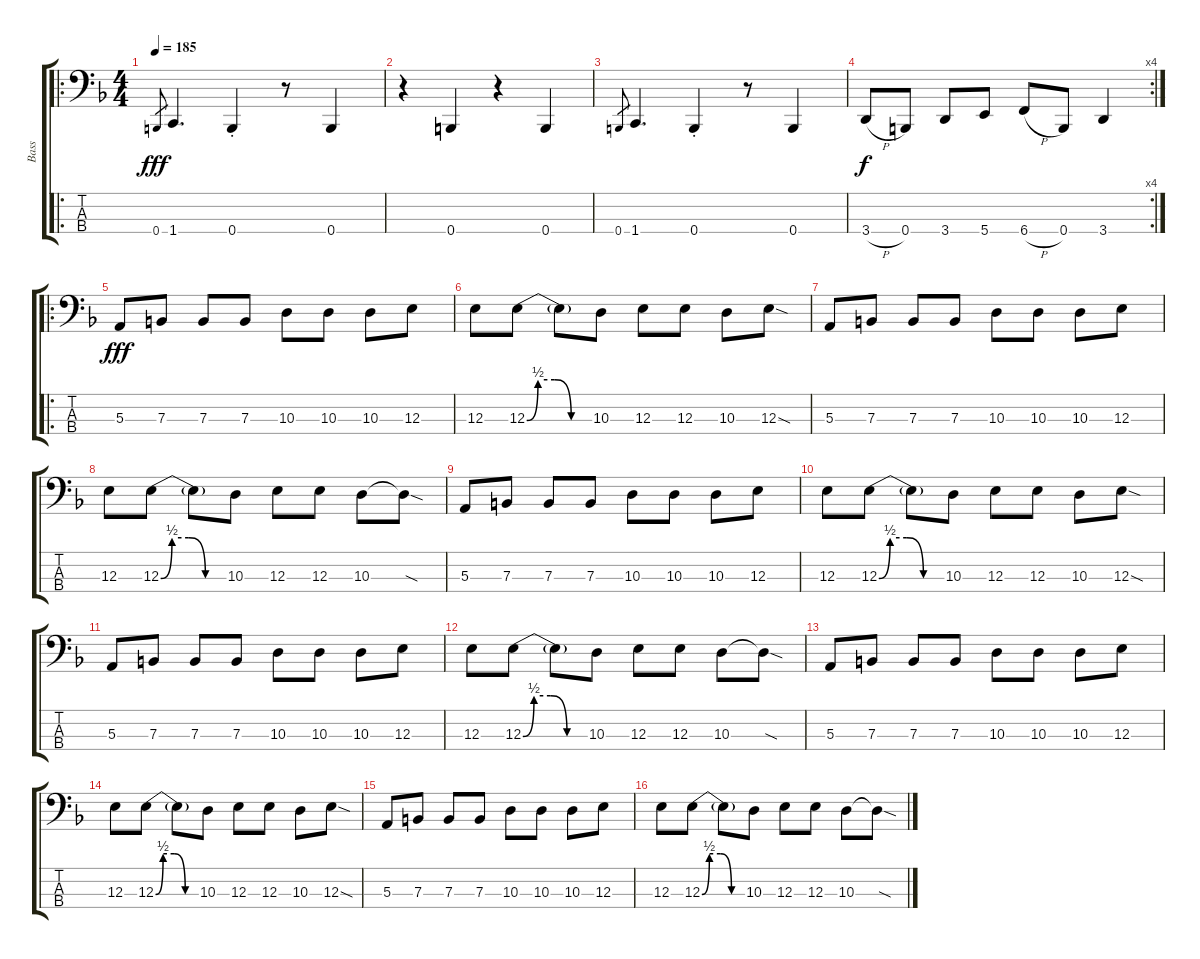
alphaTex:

\track ("Bass" "Bass") {instrument electricbassfinger}
\staff {score tabs}
\tuning (D2 A1 E1 B0) {hide}
\ro
\ts (4 4)
\tempo 185
\clef f4
\ks f
0.4.8{gr dy fff} 1.4.4{d} 0.4{st}.4 r.8 0.4.4 |
r.4 0.4.4 r.4 0.4.4 |
0.4.8{gr} 1.4.4{d} 0.4{st}.4 r.8 0.4.4 |
\rc 4
3.4{h}.8{dy f} 0.4.8 3.4.8 5.4.8 6.4{h}.8 0.4.8 3.4.4 |
\ro
5.3.8{dy fff} 7.3.8 7.3.8 7.3.8 10.3.8 10.3.8 10.3.8 12.3.8 |
12.3.8 12.3{be (custom 0 0 10 2 25 2 40 0 60 0)}.8 12.3{t}.8 10.3.8 12.3.8 12.3.8 10.3.8 12.3{sod}.8 |
5.3.8 7.3.8 7.3.8 7.3.8 10.3.8 10.3.8 10.3.8 12.3.8 |
12.3.8 12.3{be (custom 0 0 10 2 25 2 40 0 60 0)}.8 12.3{t}.8 10.3.8 12.3.8 12.3.8 10.3.8 10.3{sod t}.8 |
5.3.8 7.3.8 7.3.8 7.3.8 10.3.8 10.3.8 10.3.8 12.3.8 |
12.3.8 12.3{be (custom 0 0 10 2 25 2 40 0 60 0)}.8 12.3{t}.8 10.3.8 12.3.8 12.3.8 10.3.8 12.3{sod}.8 |
5.3.8 7.3.8 7.3.8 7.3.8 10.3.8 10.3.8 10.3.8 12.3.8 |
12.3.8 12.3{be (custom 0 0 10 2 25 2 40 0 60 0)}.8 12.3{t}.8 10.3.8 12.3.8 12.3.8 10.3.8 10.3{sod t}.8 |
5.3.8 7.3.8 7.3.8 7.3.8 10.3.8 10.3.8 10.3.8 12.3.8 |
12.3.8 12.3{be (custom 0 0 10 2 25 2 40 0 60 0)}.8 12.3{t}.8 10.3.8 12.3.8 12.3.8 10.3.8 12.3{sod}.8 |
5.3.8 7.3.8 7.3.8 7.3.8 10.3.8 10.3.8 10.3.8 12.3.8 |
12.3.8 12.3{be (custom 0 0 10 2 25 2 40 0 60 0)}.8 12.3{t}.8 10.3.8 12.3.8 12.3.8 10.3.8 10.3{sod t}.8
